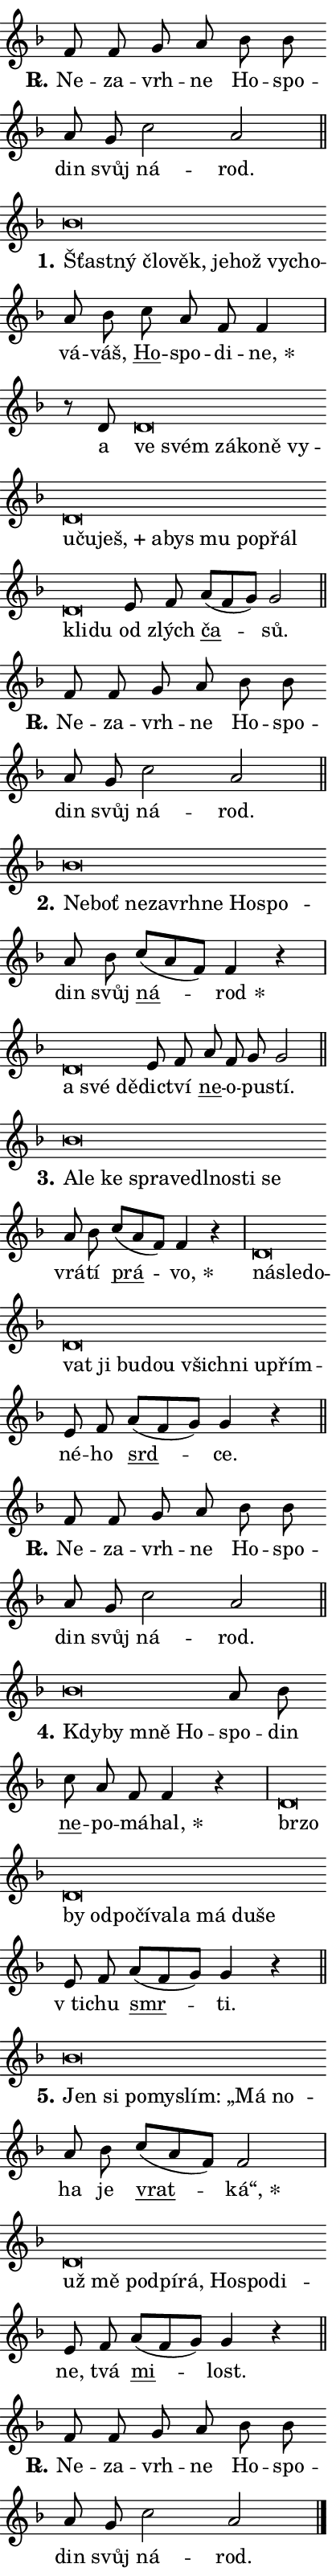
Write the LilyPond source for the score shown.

\version "2.24.0"
\header { tagline = "" }
\paper {
  indent = 0\cm
  top-margin = 0\cm
  right-margin = 0.13\cm % to fit lyric hyphens
  bottom-margin = 0\cm
  left-margin = 0\cm
  paper-width = 7\cm
  page-breaking = #ly:one-page-breaking
  system-system-spacing.basic-distance = #11
  score-system-spacing.basic-distance = #11
  ragged-last = ##f
}


%% Author: Thomas Morley
%% https://lists.gnu.org/archive/html/lilypond-user/2020-05/msg00002.html
#(define (line-position grob)
"Returns position of @var[grob} in current system:
   @code{'start}, if at first time-step
   @code{'end}, if at last time-step
   @code{'middle} otherwise
"
  (let* ((col (ly:item-get-column grob))
         (ln (ly:grob-object col 'left-neighbor))
         (rn (ly:grob-object col 'right-neighbor))
         (col-to-check-left (if (ly:grob? ln) ln col))
         (col-to-check-right (if (ly:grob? rn) rn col))
         (break-dir-left
           (and
             (ly:grob-property col-to-check-left 'non-musical #f)
             (ly:item-break-dir col-to-check-left)))
         (break-dir-right
           (and
             (ly:grob-property col-to-check-right 'non-musical #f)
             (ly:item-break-dir col-to-check-right))))
        (cond ((eqv? 1 break-dir-left) 'start)
              ((eqv? -1 break-dir-right) 'end)
              (else 'middle))))

#(define (tranparent-at-line-position vctor)
  (lambda (grob)
  "Relying on @code{line-position} select the relevant enry from @var{vctor}.
Used to determine transparency,"
    (case (line-position grob)
      ((end) (not (vector-ref vctor 0)))
      ((middle) (not (vector-ref vctor 1)))
      ((start) (not (vector-ref vctor 2))))))

noteHeadBreakVisibility =
#(define-music-function (break-visibility)(vector?)
"Makes @code{NoteHead}s transparent relying on @var{break-visibility}"
#{
  \override NoteHead.transparent =
    #(tranparent-at-line-position break-visibility)
#})

#(define delete-ledgers-for-transparent-note-heads
  (lambda (grob)
    "Reads whether a @code{NoteHead} is transparent.
If so this @code{NoteHead} is removed from @code{'note-heads} from
@var{grob}, which is supposed to be @code{LedgerLineSpanner}.
As a result ledgers are not printed for this @code{NoteHead}"
    (let* ((nhds-array (ly:grob-object grob 'note-heads))
           (nhds-list
             (if (ly:grob-array? nhds-array)
                 (ly:grob-array->list nhds-array)
                 '()))
           ;; Relies on the transparent-property being done before
           ;; Staff.LedgerLineSpanner.after-line-breaking is executed.
           ;; This is fragile ...
           (to-keep
             (remove
               (lambda (nhd)
                 (ly:grob-property nhd 'transparent #f))
               nhds-list)))
      ;; TODO find a better method to iterate over grob-arrays, similiar
      ;; to filter/remove etc for lists
      ;; For now rebuilt from scratch
      (set! (ly:grob-object grob 'note-heads)  '())
      (for-each
        (lambda (nhd)
          (ly:pointer-group-interface::add-grob grob 'note-heads nhd))
        to-keep))))

squashNotes = {
  \override NoteHead.X-extent = #'(-0.2 . 0.2)
  \override NoteHead.Y-extent = #'(-0.75 . 0)
  \override NoteHead.stencil =
    #(lambda (grob)
       (let ((pos (ly:grob-property grob 'staff-position)))
         (begin
           (if (< pos -7) (display "ERROR: Lower brevis then expected\n") (display ""))
           (if (<= pos -6) ly:text-interface::print ly:note-head::print))))
}
unSquashNotes = {
  \revert NoteHead.X-extent
  \revert NoteHead.Y-extent
  \revert NoteHead.stencil
}

hideNotes = \noteHeadBreakVisibility #begin-of-line-visible
unHideNotes = \noteHeadBreakVisibility #all-visible

% work-around for resetting accidentals
% https://lilypond.org/doc/v2.23/Documentation/notation/displaying-rhythms#unmetered-music
cadenzaMeasure = {
  \cadenzaOff
  \partial 1024 s1024
  \cadenzaOn
}

#(define-markup-command (accent layout props text) (markup?)
  "Underline accented syllable"
  (interpret-markup layout props
    #{\markup \override #'(offset . 4.3) \underline { #text }#}))

responsum = \markup \concat {
  "R" \hspace #-1.05 \path #0.1 #'((moveto 0 0.07) (lineto 0.9 0.8)) \hspace #0.05 "."
}

spaceSize = #0.6828661417322834 % exact space size for TeX Gyre Schola

\layout {
  \context {
    \Staff
    \remove "Time_signature_engraver"
    \override LedgerLineSpanner.after-line-breaking = #delete-ledgers-for-transparent-note-heads
  }
  \context {
    \Lyrics {
      \override LyricSpace.minimum-distance = \spaceSize
      \override LyricText.font-name = #"TeX Gyre Schola"
      \override LyricText.font-size = 1
      \override StanzaNumber.font-name = #"TeX Gyre Schola Bold"
      \override StanzaNumber.font-size = 1
    }
  }
  \context {
    \Score 
    \override NoteHead.text =
      #(lambda (grob) 
        (let ((pos (ly:grob-property grob 'staff-position)))
          #{\markup {
            \combine
              \halign #-0.55 \raise #(if (= pos -6) 0 0.5) \override #'(thickness . 2) \draw-line #'(3.2 . 0)
              \musicglyph "noteheads.sM1"
          }#}))
  }
}

% magnetic-lyrics.ily
%
%   written by
%     Jean Abou Samra <jean@abou-samra.fr>
%     Werner Lemberg <wl@gnu.org>
%
%   adapted by
%     Jiri Hon <jiri.hon@gmail.com>
%
% Version 2022-Apr-15

% https://www.mail-archive.com/lilypond-user@gnu.org/msg149350.html

#(define (Left_hyphen_pointer_engraver context)
   "Collect syllable-hyphen-syllable occurrences in lyrics and store
them in properties.  This engraver only looks to the left.  For
example, if the lyrics input is @code{foo -- bar}, it does the
following.

@itemize @bullet
@item
Set the @code{text} property of the @code{LyricHyphen} grob between
@q{foo} and @q{bar} to @code{foo}.

@item
Set the @code{left-hyphen} property of the @code{LyricText} grob with
text @q{foo} to the @code{LyricHyphen} grob between @q{foo} and
@q{bar}.
@end itemize

Use this auxiliary engraver in combination with the
@code{lyric-@/text::@/apply-@/magnetic-@/offset!} hook."
   (let ((hyphen #f)
         (text #f))
     (make-engraver
      (acknowledgers
       ((lyric-syllable-interface engraver grob source-engraver)
        (set! text grob)))
      (end-acknowledgers
       ((lyric-hyphen-interface engraver grob source-engraver)
        ;(when (not (grob::has-interface grob 'lyric-space-interface))
          (set! hyphen grob)));)
      ((stop-translation-timestep engraver)
       (when (and text hyphen)
         (ly:grob-set-object! text 'left-hyphen hyphen))
       (set! text #f)
       (set! hyphen #f)))))

#(define (lyric-text::apply-magnetic-offset! grob)
   "If the space between two syllables is less than the value in
property @code{LyricText@/.details@/.squash-threshold}, move the right
syllable to the left so that it gets concatenated with the left
syllable.

Use this function as a hook for
@code{LyricText@/.after-@/line-@/breaking} if the
@code{Left_@/hyphen_@/pointer_@/engraver} is active."
   (let ((hyphen (ly:grob-object grob 'left-hyphen #f)))
     (when hyphen
       (let ((left-text (ly:spanner-bound hyphen LEFT)))
         (when (grob::has-interface left-text 'lyric-syllable-interface)
           (let* ((common (ly:grob-common-refpoint grob left-text X))
                  (this-x-ext (ly:grob-extent grob common X))
                  (left-x-ext
                   (begin
                     ;; Trigger magnetism for left-text.
                     (ly:grob-property left-text 'after-line-breaking)
                     (ly:grob-extent left-text common X)))
                  ;; `delta` is the gap width between two syllables.
                  (delta (- (interval-start this-x-ext)
                            (interval-end left-x-ext)))
                  (details (ly:grob-property grob 'details))
                  (threshold (assoc-get 'squash-threshold details 0.2)))
             (when (< delta threshold)
               (let* (;; We have to manipulate the input text so that
                      ;; ligatures crossing syllable boundaries are not
                      ;; disabled.  For languages based on the Latin
                      ;; script this is essentially a beautification.
                      ;; However, for non-Western scripts it can be a
                      ;; necessity.
                      (lt (ly:grob-property left-text 'text))
                      (rt (ly:grob-property grob 'text))
                      (is-space (grob::has-interface hyphen 'lyric-space-interface))
                      (space (if is-space " " ""))
                      (extra-delta (if is-space spaceSize 0))
                      ;; Append new syllable.
                      (ltrt-space (if (and (string? lt) (string? rt))
                                (string-append lt space rt)
                                (make-concat-markup (list lt space rt))))
                      ;; Right-align `ltrt` to the right side.
                      (ltrt-space-markup (grob-interpret-markup
                               grob
                               (make-translate-markup
                                (cons (interval-length this-x-ext) 0)
                                (make-right-align-markup ltrt-space)))))
                 (begin
                   ;; Don't print `left-text`.
                   (ly:grob-set-property! left-text 'stencil #f)
                   ;; Set text and stencil (which holds all collected
                   ;; syllables so far) and shift it to the left.
                   (ly:grob-set-property! grob 'text ltrt-space)
                   (ly:grob-set-property! grob 'stencil ltrt-space-markup)
                   (ly:grob-translate-axis! grob (- (- delta extra-delta)) X))))))))))


#(define (lyric-hyphen::displace-bounds-first grob)
   ;; Make very sure this callback isn't triggered too early.
   (let ((left (ly:spanner-bound grob LEFT))
         (right (ly:spanner-bound grob RIGHT)))
     (ly:grob-property left 'after-line-breaking)
     (ly:grob-property right 'after-line-breaking)
     (ly:lyric-hyphen::print grob)))

squashThreshold = #0.4

\layout {
  \context {
    \Lyrics
    \consists #Left_hyphen_pointer_engraver
    \override LyricText.after-line-breaking =
      #lyric-text::apply-magnetic-offset!
    \override LyricHyphen.stencil = #lyric-hyphen::displace-bounds-first
    \override LyricText.details.squash-threshold = \squashThreshold
    \override LyricHyphen.minimum-distance = 0
    \override LyricHyphen.minimum-length = \squashThreshold
  }
}

squashText = \override LyricText.details.squash-threshold = 9999
unSquashText = \override LyricText.details.squash-threshold = \squashThreshold

leftText = \override LyricText.self-alignment-X = #LEFT
unLeftText = \revert LyricText.self-alignment-X

starOffset = #(lambda (grob) 
                (let ((x_offset (ly:self-alignment-interface::aligned-on-x-parent grob)))
                  (if (= x_offset 0) 0 (+ x_offset 1.2))))

star = #(define-music-function (syllable)(string?)
"Append star separator at the end of a syllable"
#{
  \once \override LyricText.X-offset = #starOffset
  \lyricmode { \markup {
    #syllable
    \override #'((font-name . "TeX Gyre Schola Bold")) \hspace #0.2 \lower #0.65 \larger "*"
  } }
#})

starAccent = #(define-music-function (syllable)(string?)
"Append star separator at the end of a syllable and make accent"
#{
  \once \override LyricText.X-offset = #starOffset
  \lyricmode { \markup {
    \accent #syllable
    \override #'((font-name . "TeX Gyre Schola Bold")) \hspace #0.2 \lower #0.65 \larger "*"
  } }
#})

breath = #(define-music-function (syllable)(string?)
"Append breathing indicator at the end of a syllable"
#{
  \lyricmode { \markup { #syllable "+" } }
#})

optionalBreath = #(define-music-function (syllable)(string?)
"Append optional breathing indicator at the end of a syllable"
#{
  \lyricmode { \markup { #syllable "(+)" } }
#})


\score {
    <<
        \new Voice = "melody" { \cadenzaOn \key f \major \relative { f'8 f g a bes bes \bar "" a g \bar "" c2 a \cadenzaMeasure \bar "||" \break } }
        \new Lyrics \lyricsto "melody" { \lyricmode { \set stanza = \responsum
Ne -- za -- vrh -- ne Ho -- spo -- din svůj ná -- rod. } }
    >>
    \layout {}
}

\score {
    <<
        \new Voice = "melody" { \cadenzaOn \key f \major \relative { \squashNotes bes'\breve*1/16 \hideNotes \breve*1/16 \bar "" \breve*1/16 \bar "" \breve*1/16 \bar "" \breve*1/16 \bar "" \breve*1/16 \bar "" \breve*1/16 \breve*1/16 \bar "" \unHideNotes \unSquashNotes a8 bes \bar "" c a f f4 \cadenzaMeasure \bar "|" r8 d8 \squashNotes d\breve*1/16 \hideNotes \breve*1/16 \bar "" \breve*1/16 \bar "" \breve*1/16 \bar "" \breve*1/16 \bar "" \breve*1/16 \bar "" \breve*1/16 \bar "" \breve*1/16 \bar "" \breve*1/16 \bar "" \breve*1/16 \bar "" \breve*1/16 \bar "" \breve*1/16 \bar "" \breve*1/16 \bar "" \breve*1/16 \bar "" \breve*1/16 \breve*1/16 \bar "" \unHideNotes \unSquashNotes e8 f \bar "" a[( f g)] g2 \cadenzaMeasure \bar "||" \break } }
        \new Lyrics \lyricsto "melody" { \lyricmode { \set stanza = "1."
\leftText Šťast -- \squashText ný člo -- věk, je -- hož vy -- cho -- \unLeftText \unSquashText vá -- váš, \markup \accent Ho -- spo -- di -- \star ne, a \leftText ve \squashText svém zá -- ko -- ně vy -- u -- ču -- \breath "ješ," a -- bys mu po -- přál kli -- du \unLeftText \unSquashText od zlých \markup \accent ča -- sů. } }
    >>
    \layout {}
}

\score {
    <<
        \new Voice = "melody" { \cadenzaOn \key f \major \relative { f'8 f g a bes bes \bar "" a g \bar "" c2 a \cadenzaMeasure \bar "||" \break } }
        \new Lyrics \lyricsto "melody" { \lyricmode { \set stanza = \responsum
Ne -- za -- vrh -- ne Ho -- spo -- din svůj ná -- rod. } }
    >>
    \layout {}
}

\score {
    <<
        \new Voice = "melody" { \cadenzaOn \key f \major \relative { \squashNotes bes'\breve*1/16 \hideNotes \breve*1/16 \bar "" \breve*1/16 \bar "" \breve*1/16 \bar "" \breve*1/16 \bar "" \breve*1/16 \bar "" \breve*1/16 \breve*1/16 \bar "" \unHideNotes \unSquashNotes a8 bes \bar "" c[( a f)] f4 r \cadenzaMeasure \bar "|" \squashNotes d\breve*1/16 \hideNotes \breve*1/16 \breve*1/16 \bar "" \unHideNotes \unSquashNotes e8 f \bar "" a f g g2 \cadenzaMeasure \bar "||" \break } }
        \new Lyrics \lyricsto "melody" { \lyricmode { \set stanza = "2."
\leftText Ne -- \squashText boť ne -- za -- vrh -- ne Ho -- spo -- \unLeftText \unSquashText din svůj \markup \accent ná -- \star rod \leftText a \squashText své dě -- \unLeftText \unSquashText dic -- tví \markup \accent ne -- o -- pu -- stí. } }
    >>
    \layout {}
}

\score {
    <<
        \new Voice = "melody" { \cadenzaOn \key f \major \relative { \squashNotes bes'\breve*1/16 \hideNotes \breve*1/16 \bar "" \breve*1/16 \bar "" \breve*1/16 \bar "" \breve*1/16 \bar "" \breve*1/16 \bar "" \breve*1/16 \bar "" \breve*1/16 \breve*1/16 \bar "" \unHideNotes \unSquashNotes a8 bes \bar "" c[( a f)] f4 r \cadenzaMeasure \bar "|" \squashNotes d\breve*1/16 \hideNotes \breve*1/16 \bar "" \breve*1/16 \bar "" \breve*1/16 \bar "" \breve*1/16 \bar "" \breve*1/16 \bar "" \breve*1/16 \bar "" \breve*1/16 \bar "" \breve*1/16 \bar "" \breve*1/16 \breve*1/16 \bar "" \unHideNotes \unSquashNotes e8 f \bar "" a[( f g)] g4 r \cadenzaMeasure \bar "||" \break } }
        \new Lyrics \lyricsto "melody" { \lyricmode { \set stanza = "3."
\leftText A -- \squashText le ke spra -- ve -- dl -- no -- sti se \unLeftText \unSquashText vrá -- tí \markup \accent prá -- \star vo, \leftText ná -- \squashText sle -- do -- vat ji bu -- dou všich -- ni u -- přím -- \unLeftText \unSquashText né -- ho \markup \accent srd -- ce. } }
    >>
    \layout {}
}

\score {
    <<
        \new Voice = "melody" { \cadenzaOn \key f \major \relative { f'8 f g a bes bes \bar "" a g \bar "" c2 a \cadenzaMeasure \bar "||" \break } }
        \new Lyrics \lyricsto "melody" { \lyricmode { \set stanza = \responsum
Ne -- za -- vrh -- ne Ho -- spo -- din svůj ná -- rod. } }
    >>
    \layout {}
}

\score {
    <<
        \new Voice = "melody" { \cadenzaOn \key f \major \relative { \squashNotes bes'\breve*1/16 \hideNotes \breve*1/16 \bar "" \breve*1/16 \breve*1/16 \bar "" \unHideNotes \unSquashNotes a8 bes \bar "" c a f f4 r \cadenzaMeasure \bar "|" \squashNotes d\breve*1/16 \hideNotes \breve*1/16 \bar "" \breve*1/16 \bar "" \breve*1/16 \bar "" \breve*1/16 \bar "" \breve*1/16 \bar "" \breve*1/16 \bar "" \breve*1/16 \bar "" \breve*1/16 \bar "" \breve*1/16 \breve*1/16 \bar "" \unHideNotes \unSquashNotes e8 f \bar "" a[( f g)] g4 r \cadenzaMeasure \bar "||" \break } }
        \new Lyrics \lyricsto "melody" { \lyricmode { \set stanza = "4."
\leftText Kdy -- \squashText by mně Ho -- \unLeftText \unSquashText spo -- din \markup \accent ne -- po -- má -- \star hal, \leftText br -- \squashText zo by od -- po -- čí -- va -- la má du -- še \unLeftText \unSquashText "v ti" -- chu \markup \accent smr -- ti. } }
    >>
    \layout {}
}

\score {
    <<
        \new Voice = "melody" { \cadenzaOn \key f \major \relative { \squashNotes bes'\breve*1/16 \hideNotes \breve*1/16 \bar "" \breve*1/16 \bar "" \breve*1/16 \bar "" \breve*1/16 \bar "" \breve*1/16 \breve*1/16 \bar "" \unHideNotes \unSquashNotes a8 bes \bar "" c[( a f)] f2 \cadenzaMeasure \bar "|" \squashNotes d\breve*1/16 \hideNotes \breve*1/16 \bar "" \breve*1/16 \bar "" \breve*1/16 \bar "" \breve*1/16 \bar "" \breve*1/16 \bar "" \breve*1/16 \breve*1/16 \bar "" \unHideNotes \unSquashNotes e8 f \bar "" a[( f g)] g4 r \cadenzaMeasure \bar "||" \break } }
        \new Lyrics \lyricsto "melody" { \lyricmode { \set stanza = "5."
\leftText Jen \squashText si po -- my -- slím: „Má no -- \unLeftText \unSquashText ha je \markup \accent vrat -- \star ká“, \leftText už \squashText mě pod -- pí -- rá, Ho -- spo -- di -- \unLeftText \unSquashText ne, tvá \markup \accent mi -- lost. } }
    >>
    \layout {}
}

\score {
    <<
        \new Voice = "melody" { \cadenzaOn \key f \major \relative { f'8 f g a bes bes \bar "" a g \bar "" c2 a \cadenzaMeasure \bar "||" \break } \bar "|." }
        \new Lyrics \lyricsto "melody" { \lyricmode { \set stanza = \responsum
Ne -- za -- vrh -- ne Ho -- spo -- din svůj ná -- rod. } }
    >>
    \layout {}
}
